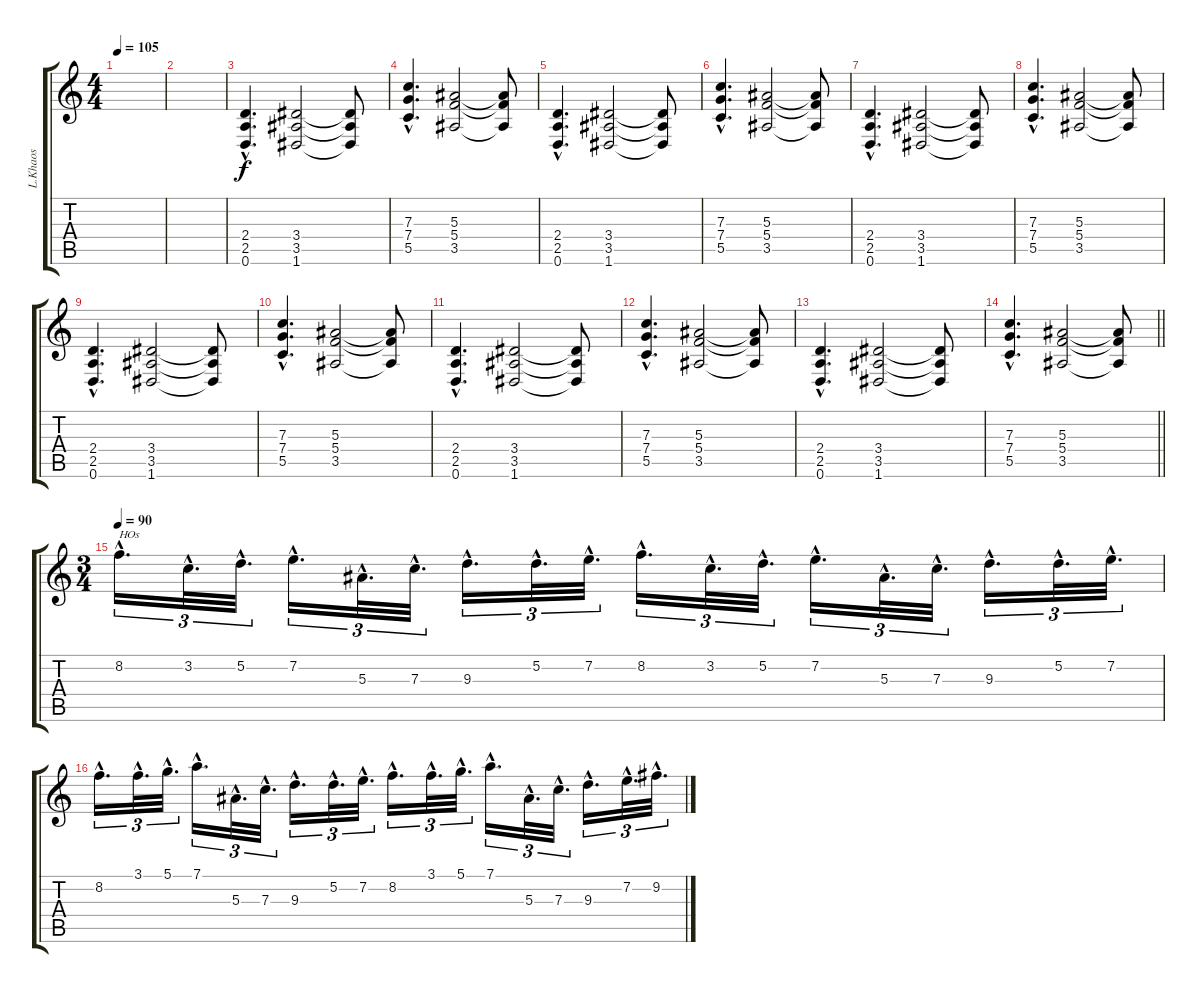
\track ("L.Khaos" "L.Khaos") {instrument distortionguitar}
\staff {score tabs}
\tuning (D4 A3 F3 C3 G2 D2) {hide}
\ts (4 4)
\tempo 105
\clef g2
\ks c
|
|
(2.4{hac} 2.5{hac} 0.6{hac}).4{d volume 16} (3.4 3.5 1.6).2 (3.4{t} 3.5{t} 1.6{t}).8 |
(7.3{hac} 7.4{hac} 5.5{hac}).4{d} (5.3 5.4 3.5).2 (5.3{t} 5.4{t} 3.5{t}).8 |
(2.4{hac} 2.5{hac} 0.6{hac}).4{d} (3.4 3.5 1.6).2 (3.4{t} 3.5{t} 1.6{t}).8 |
(7.3{hac} 7.4{hac} 5.5{hac}).4{d} (5.3 5.4 3.5).2 (5.3{t} 5.4{t} 3.5{t}).8 |
(2.4{hac} 2.5{hac} 0.6{hac}).4{d} (3.4 3.5 1.6).2 (3.4{t} 3.5{t} 1.6{t}).8 |
(7.3{hac} 7.4{hac} 5.5{hac}).4{d} (5.3 5.4 3.5).2 (5.3{t} 5.4{t} 3.5{t}).8 |
(2.4{hac} 2.5{hac} 0.6{hac}).4{d} (3.4 3.5 1.6).2 (3.4{t} 3.5{t} 1.6{t}).8 |
(7.3{hac} 7.4{hac} 5.5{hac}).4{d} (5.3 5.4 3.5).2 (5.3{t} 5.4{t} 3.5{t}).8 |
(2.4{hac} 2.5{hac} 0.6{hac}).4{d} (3.4 3.5 1.6).2 (3.4{t} 3.5{t} 1.6{t}).8 |
(7.3{hac} 7.4{hac} 5.5{hac}).4{d} (5.3 5.4 3.5).2 (5.3{t} 5.4{t} 3.5{t}).8 |
(2.4{hac} 2.5{hac} 0.6{hac}).4{d} (3.4 3.5 1.6).2 (3.4{t} 3.5{t} 1.6{t}).8 |
\barLineRight lightlight
(7.3{hac} 7.4{hac} 5.5{hac}).4{d} (5.3 5.4 3.5).2 (5.3{t} 5.4{t} 3.5{t}).8 |
\ts (3 4)
\tempo 90
8.2{hac}.16{d tu (3 2) txt "HOs" volume 14} 3.2{hac}.32{d tu (3 2)} 5.2{hac}.32{d tu (3 2)} 7.2{hac}.16{d tu (3 2)} 5.3{hac}.32{d tu (3 2)} 7.3{hac}.32{d tu (3 2)} 9.3{hac}.16{d tu (3 2)} 5.2{hac}.32{d tu (3 2)} 7.2{hac}.32{d tu (3 2)} 8.2{hac}.16{d tu (3 2)} 3.2{hac}.32{d tu (3 2)} 5.2{hac}.32{d tu (3 2)} 7.2{hac}.16{d tu (3 2)} 5.3{hac}.32{d tu (3 2)} 7.3{hac}.32{d tu (3 2)} 9.3{hac}.16{d tu (3 2)} 5.2{hac}.32{d tu (3 2)} 7.2{hac}.32{d tu (3 2)} |
8.2{hac}.16{d tu (3 2)} 3.1{hac}.32{d tu (3 2)} 5.1{hac}.32{d tu (3 2)} 7.1{hac}.16{d tu (3 2)} 5.3{hac}.32{d tu (3 2)} 7.3{hac}.32{d tu (3 2)} 9.3{hac}.16{d tu (3 2)} 5.2{hac}.32{d tu (3 2)} 7.2{hac}.32{d tu (3 2)} 8.2{hac}.16{d tu (3 2)} 3.1{hac}.32{d tu (3 2)} 5.1{hac}.32{d tu (3 2)} 7.1{hac}.16{d tu (3 2)} 5.3{hac}.32{d tu (3 2)} 7.3{hac}.32{d tu (3 2)} 9.3{hac}.16{d tu (3 2)} 7.2{hac}.32{d tu (3 2)} 9.2{hac}.32{d tu (3 2)}
